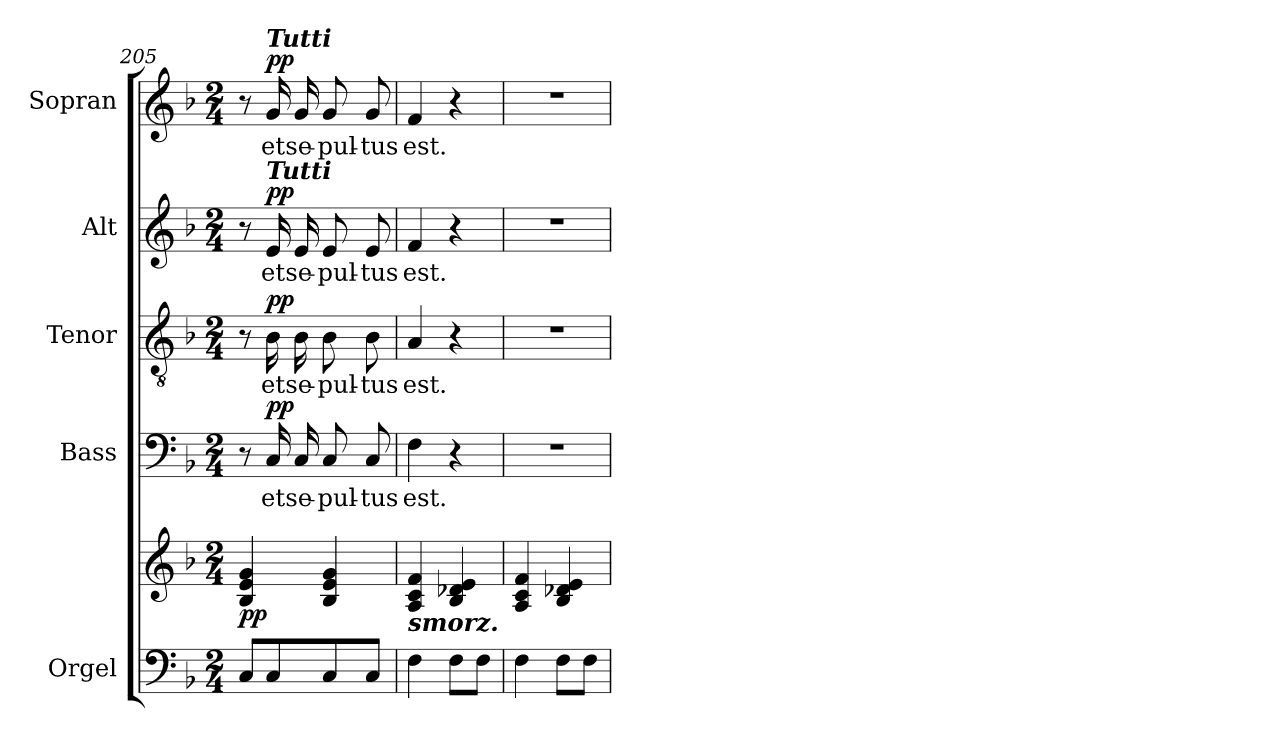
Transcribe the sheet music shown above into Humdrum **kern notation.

**kern	**kern	**dynam	**kern	**text	**dynam	**kern	**text	**dynam	**kern	**text	**dynam	**kern	**text	**dynam
*part5	*part5	*part5	*part4	*part4	*part4	*part3	*part3	*part3	*part2	*part2	*part2	*part1	*part1	*part1
*staff6	*staff5	*staff5/6	*staff4	*staff4	*staff4	*staff3	*staff3	*staff3	*staff2	*staff2	*staff2	*staff1	*staff1	*staff1
*I"Orgel	*	*	*I"Bass	*	*	*I"Tenor	*	*	*I"Alt	*	*	*I"Sopran	*	*
*I'Org.	*	*	*I'B.	*	*	*I'T.	*	*	*I'A.	*	*	*I'S.	*	*
*clefF4	*clefG2	*	*clefF4	*	*	*clefGv2	*	*	*clefG2	*	*	*clefG2	*	*
*k[b-]	*k[b-]	*	*k[b-]	*	*	*k[b-]	*	*	*k[b-]	*	*	*k[b-]	*	*
*F:	*F:	*	*F:	*	*	*F:	*	*	*F:	*	*	*F:	*	*
*M2/4	*M2/4	*	*M2/4	*	*	*M2/4	*	*	*M2/4	*	*	*M2/4	*	*
=205	=205	=205	=205	=205	=205	=205	=205	=205	=205	=205	=205	=205	=205	=205
!	!	!LO:DY:b	!	!	!	!	!	!	!	!	!	!	!	!
8C/L	4B-/ 4e/ 4g/	pp	8r	.	.	8r	.	.	8r	.	.	8r	.	.
!	!	!	!	!	!	!	!	!	!	!	!	!LO:TX:a:Bi:t=Tutti	!	!
!	!	!	!	!	!	!	!	!	!LO:TX:a:Bi:t=Tutti	!	!	!	!	!
!	!	!	!	!LO:LY:b	!LO:DY:a	!	!LO:LY:b	!LO:DY:a	!	!LO:LY:b	!LO:DY:a	!	!LO:LY:b	!LO:DY:a
8C/	.	.	16C/	et	pp	16B-\	et	pp	16e/	et	pp	16g/	et	pp
!	!	!	!	!LO:LY:b	!	!	!LO:LY:b	!	!	!LO:LY:b	!	!	!LO:LY:b	!
.	.	.	16C/	se-	.	16B-\	se-	.	16e/	se-	.	16g/	se-	.
!	!	!	!	!LO:LY:b	!	!	!LO:LY:b	!	!	!LO:LY:b	!	!	!LO:LY:b	!
8C/	4B-/ 4e/ 4g/	.	8C/	-pul-	.	8B-\	-pul-	.	8e/	-pul-	.	8g/	-pul-	.
!	!	!	!	!LO:LY:b	!	!	!LO:LY:b	!	!	!LO:LY:b	!	!	!LO:LY:b	!
8C/J	.	.	8C/	-tus	.	8B-\	-tus	.	8e/	-tus	.	8g/	-tus	.
=206	=206	=206	=206	=206	=206	=206	=206	=206	=206	=206	=206	=206	=206	=206
!	!LO:TX:b:Bi:t=smorz.	!	!	!	!	!	!	!	!	!	!	!	!	!
!	!	!	!	!LO:LY:b	!	!	!LO:LY:b	!	!	!LO:LY:b	!	!	!LO:LY:b	!
4F\	4A/ 4c/ 4f/	.	4F\	est.	.	4A/	est.	.	4f/	est.	.	4f/	est.	.
8F\L	4B-/ 4d-X/ 4e/	.	4r	.	.	4r	.	.	4r	.	.	4r	.	.
8F\J	.	.	.	.	.	.	.	.	.	.	.	.	.	.
=207	=207	=207	=207	=207	=207	=207	=207	=207	=207	=207	=207	=207	=207	=207
4F\	4A/ 4c/ 4f/	.	2r	.	.	2r	.	.	2r	.	.	2r	.	.
8F\L	4B-/ 4d-X/ 4e/	.	.	.	.	.	.	.	.	.	.	.	.	.
8F\J	.	.	.	.	.	.	.	.	.	.	.	.	.	.
=	=	=	=	=	=	=	=	=	=	=	=	=	=	=
*-	*-	*-	*-	*-	*-	*-	*-	*-	*-	*-	*-	*-	*-	*-
